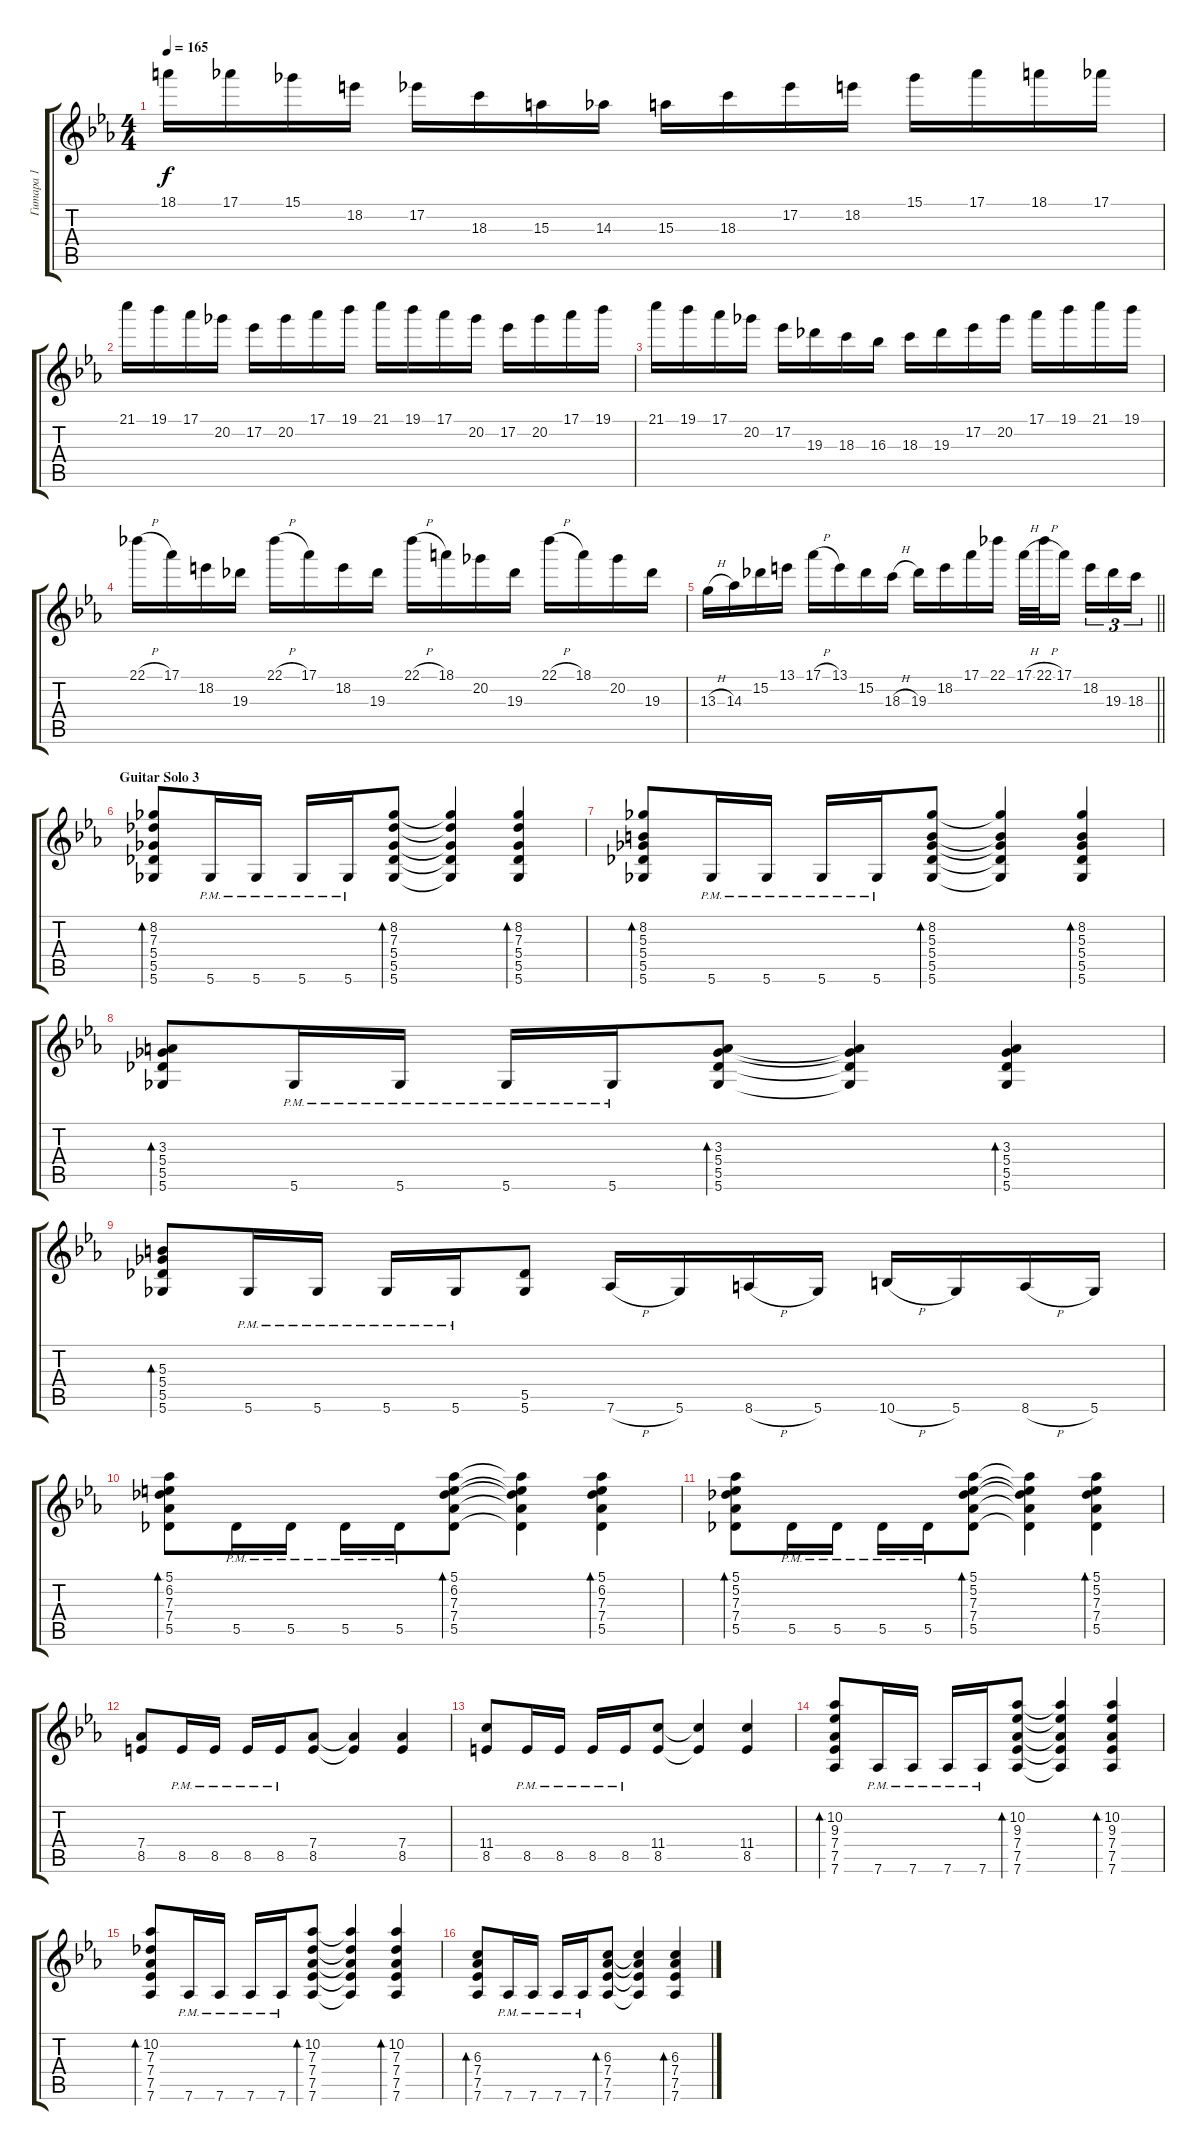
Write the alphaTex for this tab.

\track ("Гитара 1" "Гитара 1") {instrument distortionguitar}
\staff {score tabs}
\tuning (Eb4 Bb3 Gb3 Db3 Ab2 Db2) {hide}
\ts (4 4)
\tempo 165
\clef g2
\ks cminor
18.1.16{dy f} 17.1.16 15.1.16 18.2.16 17.2.16 18.3.16 15.3.16 14.3.16 15.3.16 18.3.16 17.2.16 18.2.16 15.1.16 17.1.16 18.1.16 17.1.16 |
21.1.16 19.1.16 17.1.16 20.2.16 17.2.16 20.2.16 17.1.16 19.1.16 21.1.16 19.1.16 17.1.16 20.2.16 17.2.16 20.2.16 17.1.16 19.1.16 |
21.1.16 19.1.16 17.1.16 20.2.16 17.2.16 19.3.16 18.3.16 16.3.16 18.3.16 19.3.16 17.2.16 20.2.16 17.1.16 19.1.16 21.1.16 19.1.16 |
22.1{h}.16 17.1.16 18.2.16 19.3.16 22.1{h}.16 17.1.16 18.2.16 19.3.16 22.1{h}.16 18.1.16 20.2.16 19.3.16 22.1{h}.16 18.1.16 20.2.16 19.3.16 |
\barLineRight lightlight
13.3{h}.16 14.3.16 15.2.16 13.1.16 17.1{h}.16 13.1.16 15.2.16 18.3{h}.16 19.3.16 18.2.16 17.1.16 22.1.16 17.1{h}.32 22.1{h}.32 17.1.16{beam splitsecondary} 18.2.16{tu (3 2)} 19.3.16{tu (3 2)} 18.3.16{tu (3 2)} |
\section ("" "Guitar Solo 3")
(8.2 7.3 5.4 5.5 5.6).8{bd 60 volume 6} 5.6{pm}.16 5.6{pm}.16 5.6{pm}.16 5.6{pm}.16 (8.2 7.3 5.4 5.5 5.6).8{bd 60} (8.2{t} 7.3{t} 5.4{t} 5.5{t} 5.6{t}).4 (8.2 7.3 5.4 5.5 5.6).4{bd 60} |
(8.2 5.3 5.4 5.5 5.6).8{bd 60} 5.6{pm}.16 5.6{pm}.16 5.6{pm}.16 5.6{pm}.16 (8.2 5.3 5.4 5.5 5.6).8{bd 60} (8.2{t} 5.3{t} 5.4{t} 5.5{t} 5.6{t}).4 (8.2 5.3 5.4 5.5 5.6).4{bd 60} |
(3.3 5.4 5.5 5.6).8{bd 60} 5.6{pm}.16 5.6{pm}.16 5.6{pm}.16 5.6{pm}.16 (3.3 5.4 5.5 5.6).8{bd 60} (3.3{t} 5.4{t} 5.5{t} 5.6{t}).4 (3.3 5.4 5.5 5.6).4{bd 60} |
(5.3 5.4 5.5 5.6).8{bd 60} 5.6{pm}.16 5.6{pm}.16 5.6{pm}.16 5.6{pm}.16 (5.5 5.6).8 7.6{h}.16 5.6.16 8.6{h}.16 5.6.16 10.6{h}.16 5.6.16 8.6{h}.16 5.6.16 |
(5.1 6.2 7.3 7.4 5.5).8{bd 60} 5.5{pm}.16 5.5{pm}.16 5.5{pm}.16 5.5{pm}.16 (5.1 6.2 7.3 7.4 5.5).8{bd 60} (5.1{t} 6.2{t} 7.3{t} 7.4{t} 5.5{t}).4 (5.1 6.2 7.3 7.4 5.5).4{bd 60} |
(5.1 5.2 7.3 7.4 5.5).8{bd 60} 5.5{pm}.16 5.5{pm}.16 5.5{pm}.16 5.5{pm}.16 (5.1 5.2 7.3 7.4 5.5).8{bd 60} (5.1{t} 5.2{t} 7.3{t} 7.4{t} 5.5{t}).4 (5.1 5.2 7.3 7.4 5.5).4{bd 60} |
(7.4 8.5).8 8.5{pm}.16 8.5{pm}.16 8.5{pm}.16 8.5{pm}.16 (7.4 8.5).8 (7.4{t} 8.5{t}).4 (7.4 8.5).4 |
(11.4 8.5).8 8.5{pm}.16 8.5{pm}.16 8.5{pm}.16 8.5{pm}.16 (11.4 8.5).8 (11.4{t} 8.5{t}).4 (11.4 8.5).4 |
(10.2 9.3 7.4 7.5 7.6).8{bd 60} 7.6{pm}.16 7.6{pm}.16 7.6{pm}.16 7.6{pm}.16 (10.2 9.3 7.4 7.5 7.6).8{bd 60} (10.2{t} 9.3{t} 7.4{t} 7.5{t} 7.6{t}).4 (10.2 9.3 7.4 7.5 7.6).4{bd 60} |
(10.2 7.3 7.4 7.5 7.6).8{bd 60} 7.6{pm}.16 7.6{pm}.16 7.6{pm}.16 7.6{pm}.16 (10.2 7.3 7.4 7.5 7.6).8{bd 60} (10.2{t} 7.3{t} 7.4{t} 7.5{t} 7.6{t}).4 (10.2 7.3 7.4 7.5 7.6).4{bd 60} |
(6.3 7.4 7.5 7.6).8{bd 60} 7.6{pm}.16 7.6{pm}.16 7.6{pm}.16 7.6{pm}.16 (6.3 7.4 7.5 7.6).8{bd 60} (6.3{t} 7.4{t} 7.5{t} 7.6{t}).4 (6.3 7.4 7.5 7.6).4{bd 60}
